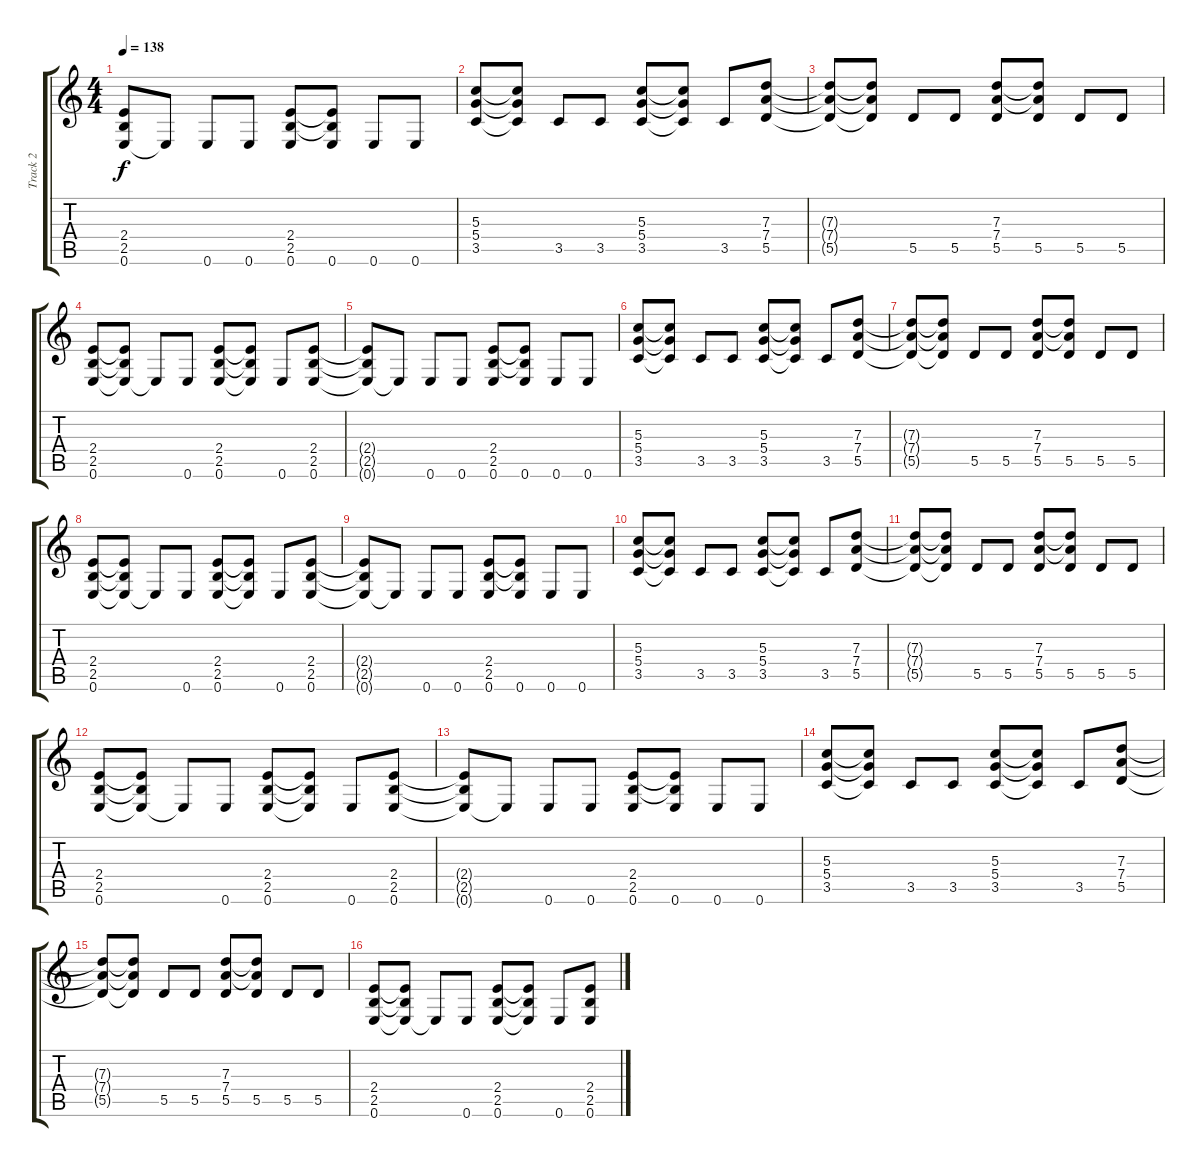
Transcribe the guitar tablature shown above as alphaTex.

\track ("Track 2" "Track 2") {instrument acousticguitarsteel}
\staff {score tabs}
\tuning (E4 B3 G3 D3 A2 E2) {hide}
\ts (4 4)
\tempo 138
\clef g2
\ks c
(2.4{t} 2.5{t} 0.6{t}).8{dy f} 0.6{t}.8 0.6.8 0.6.8 (2.4 2.5 0.6).8 (2.4{t} 2.5{t} 0.6).8 0.6.8 0.6.8 |
(5.3 5.4 3.5).8 (5.3{t} 5.4{t} 3.5{t}).8 3.5.8 3.5.8 (5.3 5.4 3.5).8 (5.3{t} 5.4{t} 3.5{t}).8 3.5.8 (7.3 7.4 5.5).8 |
(7.3{t} 7.4{t} 5.5{t}).8 (7.3{t} 7.4{t} 5.5{t}).8 5.5.8 5.5.8 (7.3 7.4 5.5).8 (7.3{t} 7.4{t} 5.5).8 5.5.8 5.5.8 |
(2.4 2.5 0.6).8 (2.4{t} 2.5{t} 0.6{t}).8 0.6{t}.8 0.6.8 (2.4 2.5 0.6).8 (2.4{t} 2.5{t} 0.6{t}).8 0.6.8 (2.4 2.5 0.6).8 |
(2.4{t} 2.5{t} 0.6{t}).8 0.6{t}.8 0.6.8 0.6.8 (2.4 2.5 0.6).8 (2.4{t} 2.5{t} 0.6).8 0.6.8 0.6.8 |
(5.3 5.4 3.5).8 (5.3{t} 5.4{t} 3.5{t}).8 3.5.8 3.5.8 (5.3 5.4 3.5).8 (5.3{t} 5.4{t} 3.5{t}).8 3.5.8 (7.3 7.4 5.5).8 |
(7.3{t} 7.4{t} 5.5{t}).8 (7.3{t} 7.4{t} 5.5{t}).8 5.5.8 5.5.8 (7.3 7.4 5.5).8 (7.3{t} 7.4{t} 5.5).8 5.5.8 5.5.8 |
(2.4 2.5 0.6).8 (2.4{t} 2.5{t} 0.6{t}).8 0.6{t}.8 0.6.8 (2.4 2.5 0.6).8 (2.4{t} 2.5{t} 0.6{t}).8 0.6.8 (2.4 2.5 0.6).8 |
(2.4{t} 2.5{t} 0.6{t}).8 0.6{t}.8 0.6.8 0.6.8 (2.4 2.5 0.6).8 (2.4{t} 2.5{t} 0.6).8 0.6.8 0.6.8 |
(5.3 5.4 3.5).8 (5.3{t} 5.4{t} 3.5{t}).8 3.5.8 3.5.8 (5.3 5.4 3.5).8 (5.3{t} 5.4{t} 3.5{t}).8 3.5.8 (7.3 7.4 5.5).8 |
(7.3{t} 7.4{t} 5.5{t}).8 (7.3{t} 7.4{t} 5.5{t}).8 5.5.8 5.5.8 (7.3 7.4 5.5).8 (7.3{t} 7.4{t} 5.5).8 5.5.8 5.5.8 |
(2.4 2.5 0.6).8 (2.4{t} 2.5{t} 0.6{t}).8 0.6{t}.8 0.6.8 (2.4 2.5 0.6).8 (2.4{t} 2.5{t} 0.6{t}).8 0.6.8 (2.4 2.5 0.6).8 |
(2.4{t} 2.5{t} 0.6{t}).8 0.6{t}.8 0.6.8 0.6.8 (2.4 2.5 0.6).8 (2.4{t} 2.5{t} 0.6).8 0.6.8 0.6.8 |
(5.3 5.4 3.5).8 (5.3{t} 5.4{t} 3.5{t}).8 3.5.8 3.5.8 (5.3 5.4 3.5).8 (5.3{t} 5.4{t} 3.5{t}).8 3.5.8 (7.3 7.4 5.5).8 |
(7.3{t} 7.4{t} 5.5{t}).8 (7.3{t} 7.4{t} 5.5{t}).8 5.5.8 5.5.8 (7.3 7.4 5.5).8 (7.3{t} 7.4{t} 5.5).8 5.5.8 5.5.8 |
(2.4 2.5 0.6).8 (2.4{t} 2.5{t} 0.6{t}).8 0.6{t}.8 0.6.8 (2.4 2.5 0.6).8 (2.4{t} 2.5{t} 0.6{t}).8 0.6.8 (2.4 2.5 0.6).8
